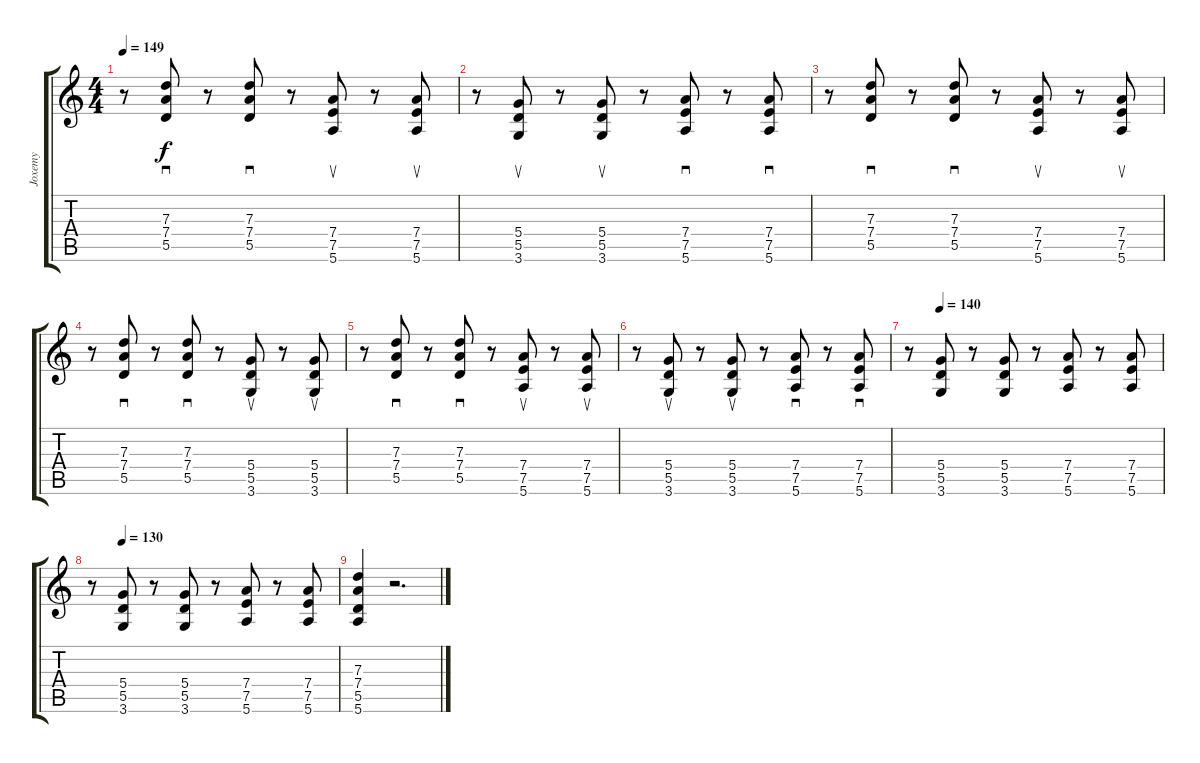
\track ("Joxemy" "Joxemy") {instrument overdrivenguitar}
\staff {score tabs}
\tuning (E4 B3 G3 D3 A2 E2) {hide}
\ts (4 4)
\tempo 149
\clef g2
\ks c
r.8{dy f} (7.3 7.4 5.5).8{sd} r.8 (7.3 7.4 5.5).8{sd} r.8 (7.4 7.5 5.6).8{su} r.8 (7.4 7.5 5.6).8{su} |
r.8 (5.4 5.5 3.6).8{su} r.8 (5.4 5.5 3.6).8{su} r.8 (7.4 7.5 5.6).8{sd} r.8 (7.4 7.5 5.6).8{sd} |
r.8 (7.3 7.4 5.5).8{sd} r.8 (7.3 7.4 5.5).8{sd} r.8 (7.4 7.5 5.6).8{su} r.8 (7.4 7.5 5.6).8{su} |
r.8 (7.3 7.4 5.5).8{sd} r.8 (7.3 7.4 5.5).8{sd} r.8 (5.4 5.5 3.6).8{su} r.8 (5.4 5.5 3.6).8{su} |
r.8 (7.3 7.4 5.5).8{sd} r.8 (7.3 7.4 5.5).8{sd} r.8 (7.4 7.5 5.6).8{su} r.8 (7.4 7.5 5.6).8{su} |
r.8 (5.4 5.5 3.6).8{su} r.8 (5.4 5.5 3.6).8{su} r.8 (7.4 7.5 5.6).8{sd} r.8 (7.4 7.5 5.6).8{sd} |
\tempo (140 0.125)
r.8 (5.4 5.5 3.6).8 r.8 (5.4 5.5 3.6).8 r.8 (7.4 7.5 5.6).8 r.8 (7.4 7.5 5.6).8 |
\tempo (130 0.125)
r.8 (5.4 5.5 3.6).8 r.8 (5.4 5.5 3.6).8 r.8 (7.4 7.5 5.6).8 r.8 (7.4 7.5 5.6).8 |
(7.3 7.4 5.5 5.6).4 r.2{d}
